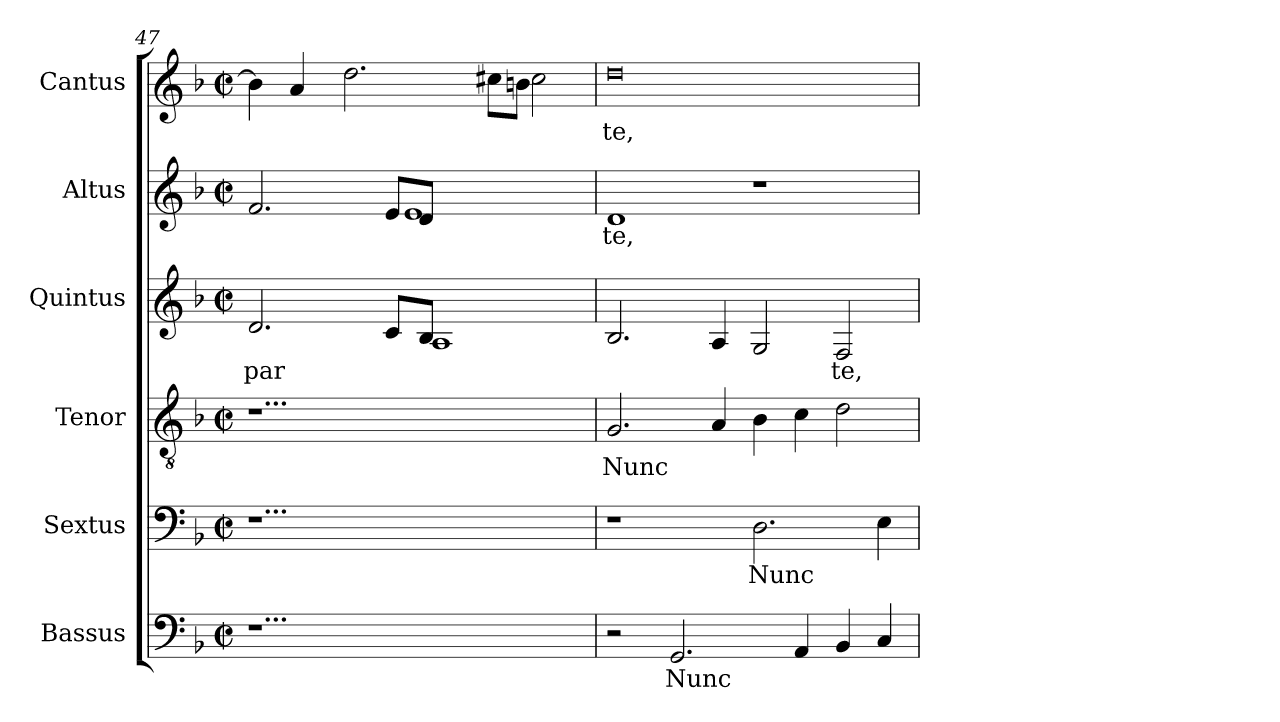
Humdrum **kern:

**kern	**text	**kern	**text	**kern	**text	**kern	**text	**kern	**text	**kern	**text
*part6	*part6	*part5	*part5	*part4	*part4	*part3	*part3	*part2	*part2	*part1	*part1
*staff6	*staff6	*staff5	*staff5	*staff4	*staff4	*staff3	*staff3	*staff2	*staff2	*staff1	*staff1
*I"Bassus	*	*I"Sextus	*	*I"Tenor	*	*I"Quintus	*	*I"Altus	*	*I"Cantus	*
*clefF4	*	*clefF4	*	*clefGv2	*	*clefG2	*	*clefG2	*	*clefG2	*
*k[b-]	*	*k[b-]	*	*k[b-]	*	*k[b-]	*	*k[b-]	*	*k[b-]	*
*F:	*	*F:	*	*F:	*	*F:	*	*F:	*	*F:	*
*M2/2	*	*M2/2	*	*M2/2	*	*M2/2	*	*M2/2	*	*M2/2	*
*met(c|)	*	*met(c|)	*	*met(c|)	*	*met(c|)	*	*met(c|)	*	*met(c|)	*
=47	=47	=47	=47	=47	=47	=47	=47	=47	=47	=47	=47
!	!	!	!	!	!	!	!LO:LY:b	!	!	!	!
*	*	*	*	*	*	*^	*	*^	*	*^	*
1...r	.	1...r	.	1...r	.	2.d/	2..ryy	par	2.f/	2..ryy	.	4b-\]	4.ryy	.
.	.	.	.	.	.	.	.	.	.	.	.	4a/	.	.
*	*	*	*	*	*	*	*	*	*	*	*	*v	*v	*
.	.	.	.	.	.	.	.	.	.	.	.	2.dd\	.
.	.	.	.	.	.	8c/L	.	.	8e/L	.	.	.	.
.	.	.	.	.	.	(>8B-/J	1A)	.	8d/J	1e	.	.	.
.	.	.	.	.	.	2..ryy	.	.	2..ryy	.	.	.	.
.	.	.	.	.	.	.	.	.	.	.	.	8cc#\L	.
*	*	*	*	*	*	*	*	*	*	*	*	*^	*
.	.	.	.	.	.	.	.	.	.	.	.	8b\J	2cc#\	.
.	.	.	.	.	.	.	.	.	.	.	.	4.ryy	.	.
*	*	*	*	*	*	*v	*v	*	*	*	*	*v	*v	*
*	*	*	*	*	*	*	*	*v	*v	*	*	*
=48	=48	=48	=48	=48	=48	=48	=48	=48	=48	=48	=48
!	!	!	!	!	!LO:LY:b	!	!	!	!LO:LY:b:cj	!	!LO:LY:b:cj
2r	.	1r	.	2.G/	Nunc	2.B-/	.	1d	te,	0dd	te,
!	!LO:LY:b	!	!	!	!	!	!	!	!	!	!
2.GG/	Nunc	.	.	.	.	.	.	.	.	.	.
.	.	.	.	4A/	.	4A/	.	.	.	.	.
!	!	!	!LO:LY:b	!	!	!	!	!	!	!	!
.	.	2.D\	Nunc	4B-\	.	2G/	.	1r	.	.	.
4AA/	.	.	.	4c\	.	.	.	.	.	.	.
!	!	!	!	!	!	!	!LO:LY:b:cj	!	!	!	!
4BB-/	.	.	.	2d\	.	2F/	te,	.	.	.	.
4C/	.	4E\	.	.	.	.	.	.	.	.	.
=	=	=	=	=	=	=	=	=	=	=	=
*-	*-	*-	*-	*-	*-	*-	*-	*-	*-	*-	*-
